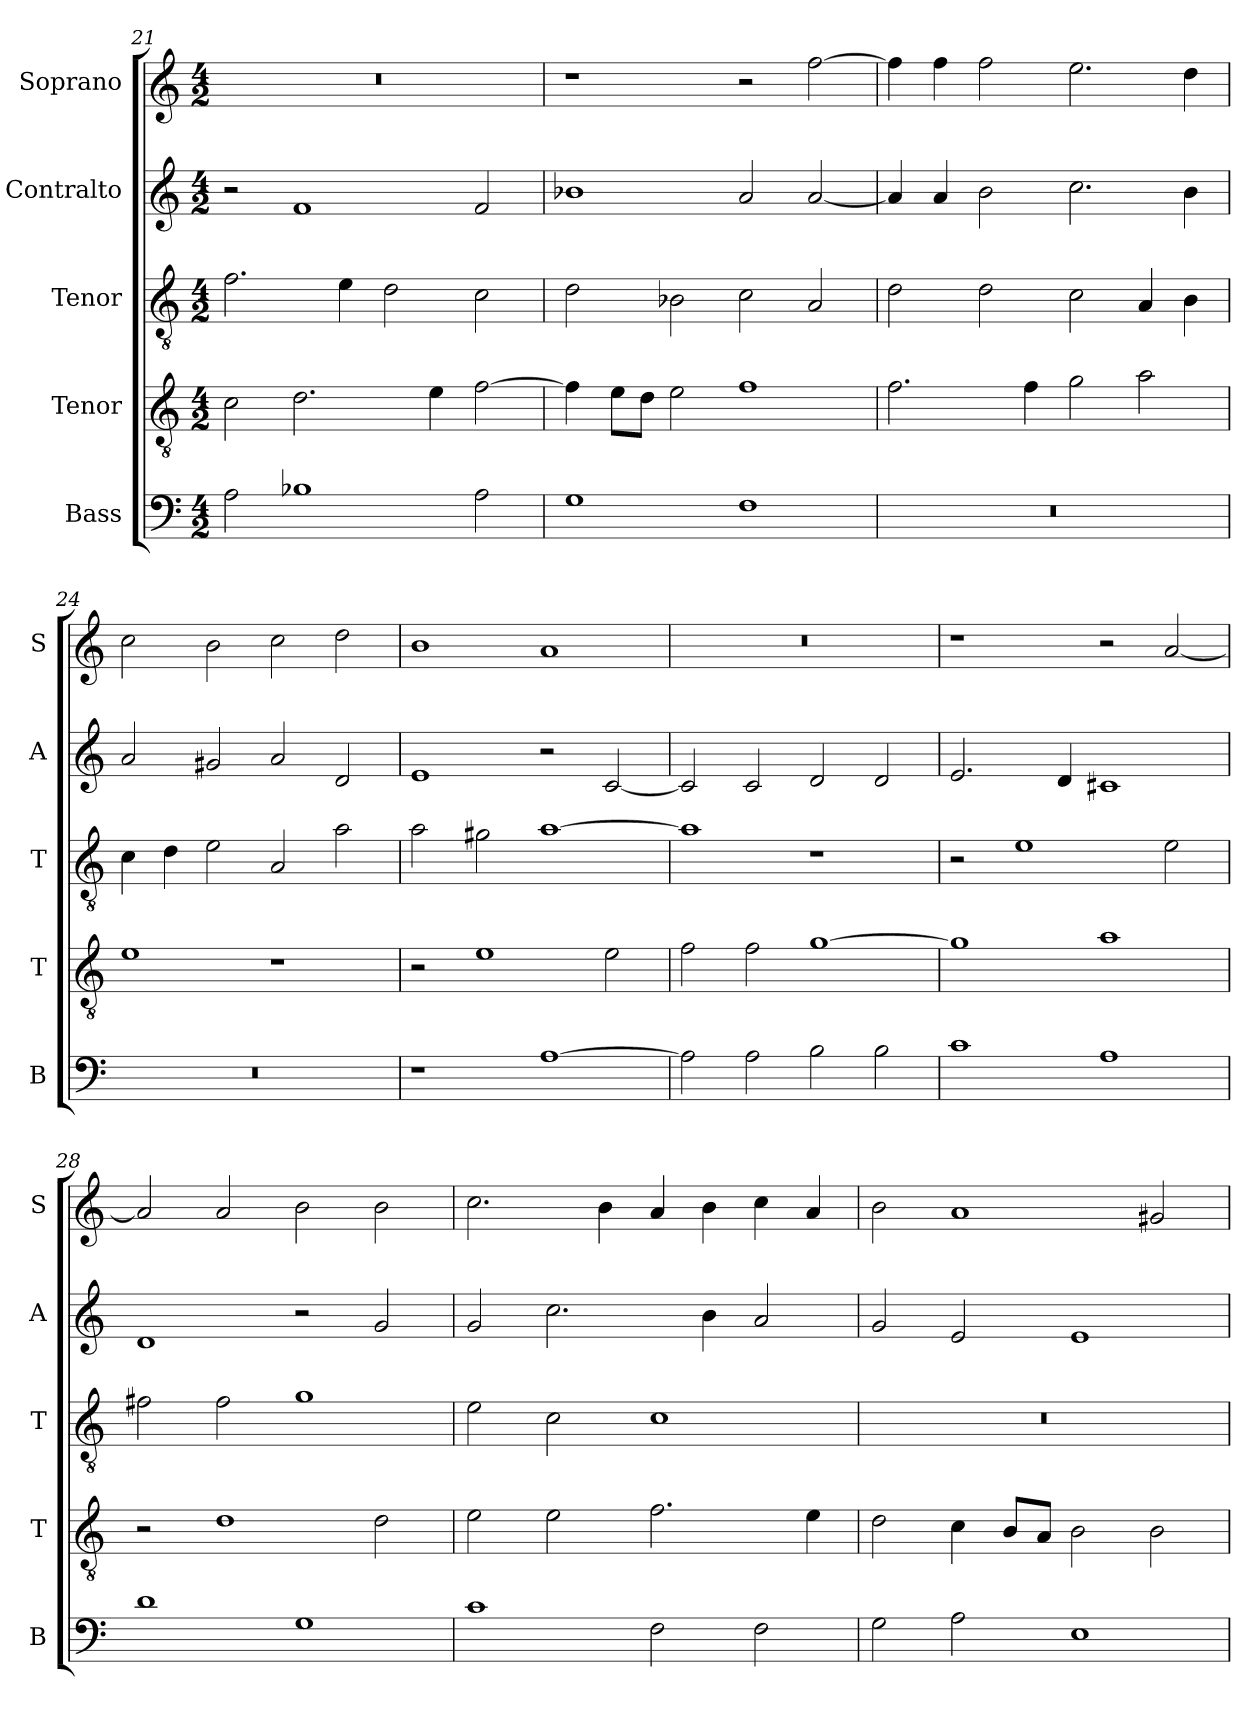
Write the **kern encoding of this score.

**kern	**kern	**kern	**kern	**kern
*part5	*part4	*part3	*part2	*part1
*staff5	*staff4	*staff3	*staff2	*staff1
*I"Bass	*I"Tenor	*I"Tenor	*I"Contralto	*I"Soprano
*I'B	*I'T	*I'T	*I'A	*I'S
*clefF4	*clefGv2	*clefGv2	*clefG2	*clefG2
*k[]	*k[]	*k[]	*k[]	*k[]
*A:aeo	*A:aeo	*A:aeo	*A:aeo	*A:aeo
*M4/2	*M4/2	*M4/2	*M4/2	*M4/2
=21	=21	=21	=21	=21
2A	2c	2.f	2r	0r
1B-X	2.d	.	1f	.
.	.	4e	.	.
.	.	2d	.	.
.	4e	.	.	.
2A	[2f	2c	2f	.
=22	=22	=22	=22	=22
1G	4f]	2d	1b-X	1r
.	8e\L	.	.	.
.	8d\J	.	.	.
.	2e	2B-X	.	.
1F	1f	2c	2a	2r
.	.	2A	[2a	[2ff
=23	=23	=23	=23	=23
0r	2.f	2d	4a]	4ff]
.	.	.	4a	4ff
.	.	2d	2b	2ff
.	4f	.	.	.
.	2g	2c	2.cc	2.ee
.	2a	4A	.	.
.	.	4B	4b	4dd
=24	=24	=24	=24	=24
0r	1e	4c	2a	2cc
.	.	4d	.	.
.	.	2e	2g#X	2b
.	1r	2A	2a	2cc
.	.	2a	2d	2dd
=25	=25	=25	=25	=25
1r	2r	2a	1e	1b
.	1e	2g#X	.	.
[1A	.	[1a	2r	1a
.	2e	.	[2c	.
=26	=26	=26	=26	=26
2A]	2f	1a]	2c]	0r
2A	2f	.	2c	.
2B	[1g	1r	2d	.
2B	.	.	2d	.
=27	=27	=27	=27	=27
1c	1g]	2r	2.e	1r
.	.	1e	.	.
.	.	.	4d	.
1A	1a	.	1c#X	2r
.	.	2e	.	[2a
=28	=28	=28	=28	=28
1d	2r	2f#X	1d	2a]
.	1d	2f#	.	2a
1G	.	1g	2r	2b
.	2d	.	2g	2b
=29	=29	=29	=29	=29
1c	2e	2e	2g	2.cc
.	2e	2c	2.cc	.
.	.	.	.	4b
2F	2.f	1c	.	4a
.	.	.	4b	4b
2F	.	.	2a	4cc
.	4e	.	.	4a
=30	=30	=30	=30	=30
2G	2d	0r	2g	2b
2A	4c	.	2e	1a
.	8B/L	.	.	.
.	8A/J	.	.	.
1E	2B	.	1e	.
.	2B	.	.	2g#X
=	=	=	=	=
*-	*-	*-	*-	*-
